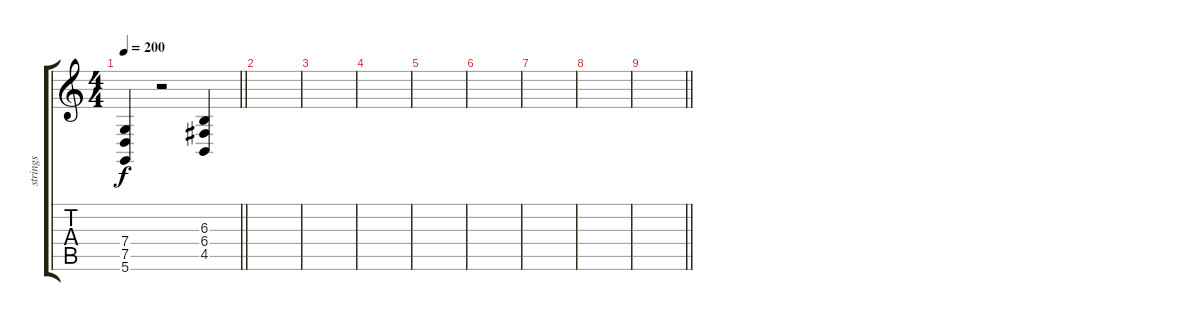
\track ("strings" "strings") {instrument stringensemble1}
\staff {score tabs}
\tuning (D4 A3 F3 C3 G2 D2) {hide}
\ts (4 4)
\tempo 200
\clef g2
\barLineRight lightlight
\ks c
(7.4{t} 7.5{t} 5.6{t}).4{dy f} r.2 (6.3 6.4 4.5).4{instrument reversecymbal} |
|
|
|
|
|
|
|
\barLineRight lightlight
